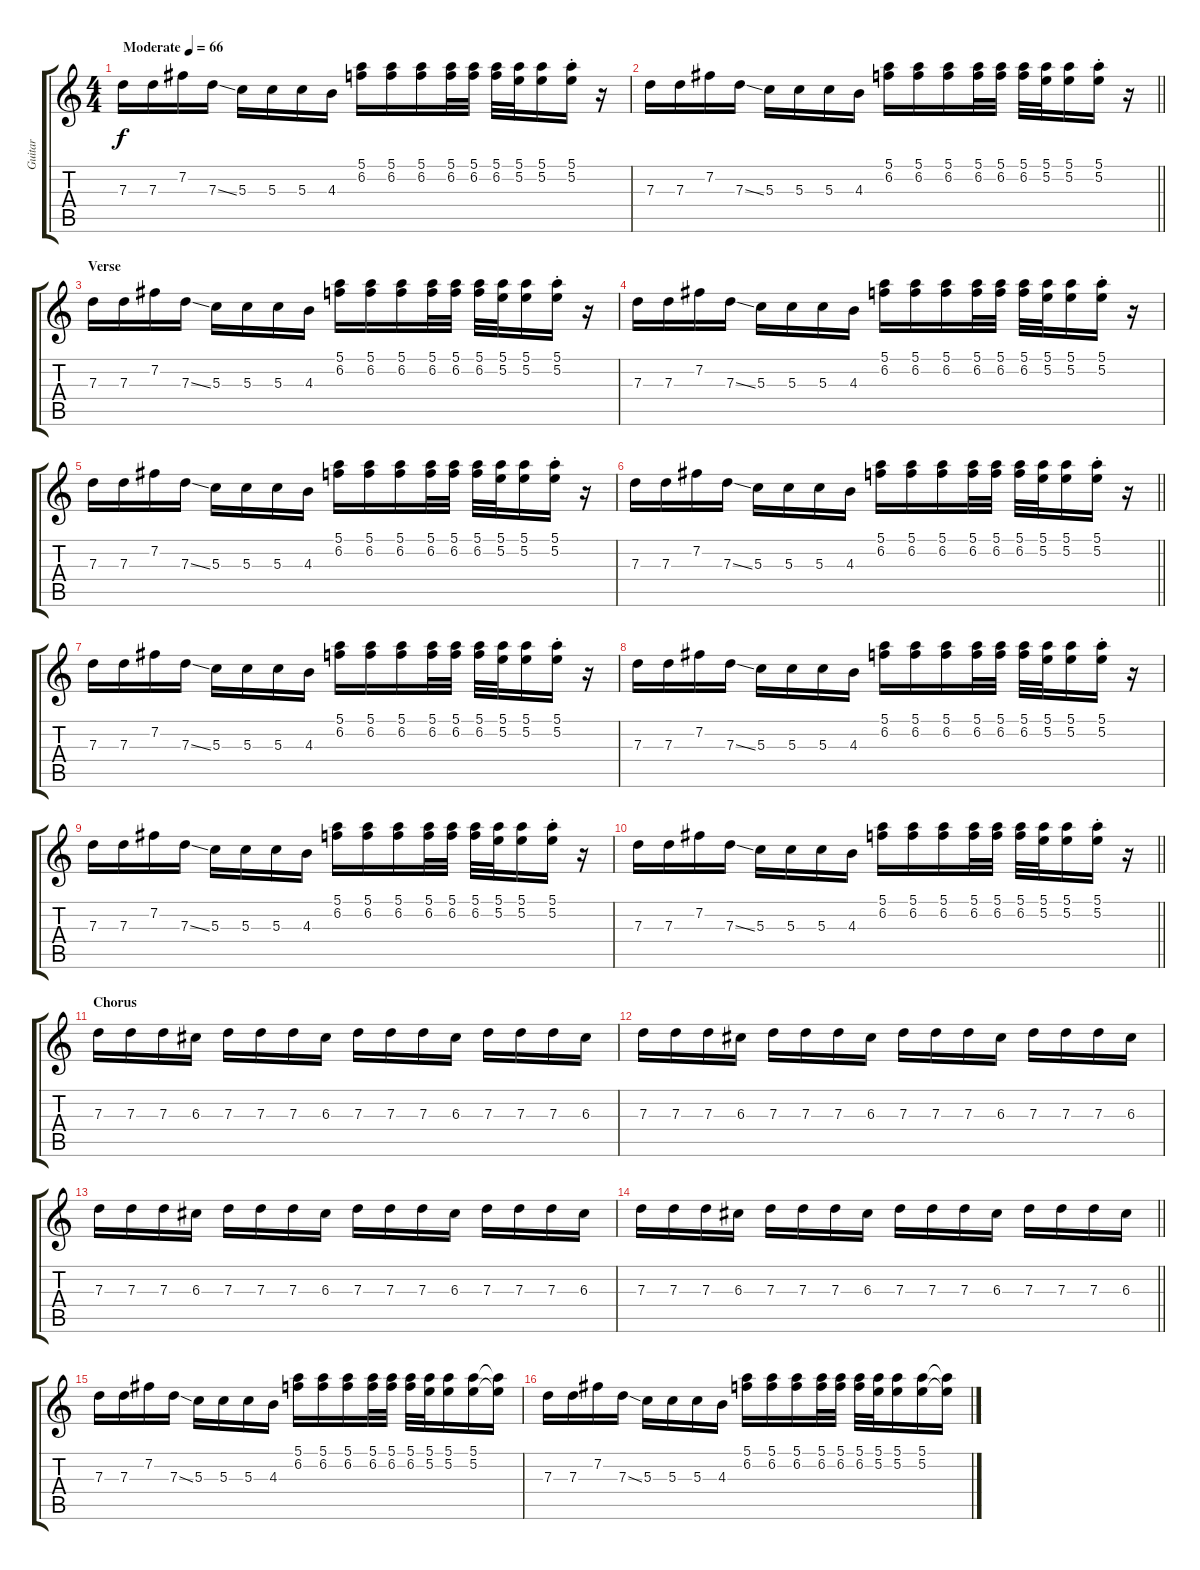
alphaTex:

\track ("Guitar" "Guitar") {instrument overdrivenguitar}
\staff {score tabs}
\tuning (E4 B3 G3 D3 A2 E2) {hide}
\ts (4 4)
\tempo (66 "Moderate")
\clef g2
\ks c
7.3.16{dy f instrument overdrivenguitar} 7.3.16 7.2.16 7.3{ss}.16 5.3.16 5.3.16 5.3.16 4.3.16 (5.1 6.2).16 (5.1 6.2).16 (5.1 6.2).16 (5.1 6.2).32 (5.1 6.2).32 (5.1 6.2).32 (5.1 5.2).32 (5.1 5.2).16 (5.1{st} 5.2{st}).16 r.16 |
\barLineRight lightlight
7.3.16 7.3.16 7.2.16 7.3{ss}.16 5.3.16 5.3.16 5.3.16 4.3.16 (5.1 6.2).16 (5.1 6.2).16 (5.1 6.2).16 (5.1 6.2).32 (5.1 6.2).32 (5.1 6.2).32 (5.1 5.2).32 (5.1 5.2).16 (5.1{st} 5.2{st}).16 r.16 |
\section ("" "Verse")
7.3.16 7.3.16 7.2.16 7.3{ss}.16 5.3.16 5.3.16 5.3.16 4.3.16 (5.1 6.2).16 (5.1 6.2).16 (5.1 6.2).16 (5.1 6.2).32 (5.1 6.2).32 (5.1 6.2).32 (5.1 5.2).32 (5.1 5.2).16 (5.1{st} 5.2{st}).16 r.16 |
7.3.16 7.3.16 7.2.16 7.3{ss}.16 5.3.16 5.3.16 5.3.16 4.3.16 (5.1 6.2).16 (5.1 6.2).16 (5.1 6.2).16 (5.1 6.2).32 (5.1 6.2).32 (5.1 6.2).32 (5.1 5.2).32 (5.1 5.2).16 (5.1{st} 5.2{st}).16 r.16 |
7.3.16 7.3.16 7.2.16 7.3{ss}.16 5.3.16 5.3.16 5.3.16 4.3.16 (5.1 6.2).16 (5.1 6.2).16 (5.1 6.2).16 (5.1 6.2).32 (5.1 6.2).32 (5.1 6.2).32 (5.1 5.2).32 (5.1 5.2).16 (5.1{st} 5.2{st}).16 r.16 |
\barLineRight lightlight
7.3.16 7.3.16 7.2.16 7.3{ss}.16 5.3.16 5.3.16 5.3.16 4.3.16 (5.1 6.2).16 (5.1 6.2).16 (5.1 6.2).16 (5.1 6.2).32 (5.1 6.2).32 (5.1 6.2).32 (5.1 5.2).32 (5.1 5.2).16 (5.1{st} 5.2{st}).16 r.16 |
7.3.16 7.3.16 7.2.16 7.3{ss}.16 5.3.16 5.3.16 5.3.16 4.3.16 (5.1 6.2).16 (5.1 6.2).16 (5.1 6.2).16 (5.1 6.2).32 (5.1 6.2).32 (5.1 6.2).32 (5.1 5.2).32 (5.1 5.2).16 (5.1{st} 5.2{st}).16 r.16 |
7.3.16 7.3.16 7.2.16 7.3{ss}.16 5.3.16 5.3.16 5.3.16 4.3.16 (5.1 6.2).16 (5.1 6.2).16 (5.1 6.2).16 (5.1 6.2).32 (5.1 6.2).32 (5.1 6.2).32 (5.1 5.2).32 (5.1 5.2).16 (5.1{st} 5.2{st}).16 r.16 |
7.3.16 7.3.16 7.2.16 7.3{ss}.16 5.3.16 5.3.16 5.3.16 4.3.16 (5.1 6.2).16 (5.1 6.2).16 (5.1 6.2).16 (5.1 6.2).32 (5.1 6.2).32 (5.1 6.2).32 (5.1 5.2).32 (5.1 5.2).16 (5.1{st} 5.2{st}).16 r.16 |
\barLineRight lightlight
7.3.16 7.3.16 7.2.16 7.3{ss}.16 5.3.16 5.3.16 5.3.16 4.3.16 (5.1 6.2).16 (5.1 6.2).16 (5.1 6.2).16 (5.1 6.2).32 (5.1 6.2).32 (5.1 6.2).32 (5.1 5.2).32 (5.1 5.2).16 (5.1{st} 5.2{st}).16 r.16 |
\section ("" "Chorus")
7.3.16 7.3.16 7.3.16 6.3.16 7.3.16 7.3.16 7.3.16 6.3.16 7.3.16 7.3.16 7.3.16 6.3.16 7.3.16 7.3.16 7.3.16 6.3.16 |
7.3.16 7.3.16 7.3.16 6.3.16 7.3.16 7.3.16 7.3.16 6.3.16 7.3.16 7.3.16 7.3.16 6.3.16 7.3.16 7.3.16 7.3.16 6.3.16 |
7.3.16 7.3.16 7.3.16 6.3.16 7.3.16 7.3.16 7.3.16 6.3.16 7.3.16 7.3.16 7.3.16 6.3.16 7.3.16 7.3.16 7.3.16 6.3.16 |
\barLineRight lightlight
7.3.16 7.3.16 7.3.16 6.3.16 7.3.16 7.3.16 7.3.16 6.3.16 7.3.16 7.3.16 7.3.16 6.3.16 7.3.16 7.3.16 7.3.16 6.3.16 |
7.3.16 7.3.16 7.2.16 7.3{ss}.16 5.3.16 5.3.16 5.3.16 4.3.16 (5.1 6.2).16 (5.1 6.2).16 (5.1 6.2).16 (5.1 6.2).32 (5.1 6.2).32 (5.1 6.2).32 (5.1 5.2).32 (5.1 5.2).16 (5.1 5.2).16 (5.1{t} 5.2{t}).16 |
7.3.16 7.3.16 7.2.16 7.3{ss}.16 5.3.16 5.3.16 5.3.16 4.3.16 (5.1 6.2).16 (5.1 6.2).16 (5.1 6.2).16 (5.1 6.2).32 (5.1 6.2).32 (5.1 6.2).32 (5.1 5.2).32 (5.1 5.2).16 (5.1 5.2).16 (5.1{t} 5.2{t}).16
